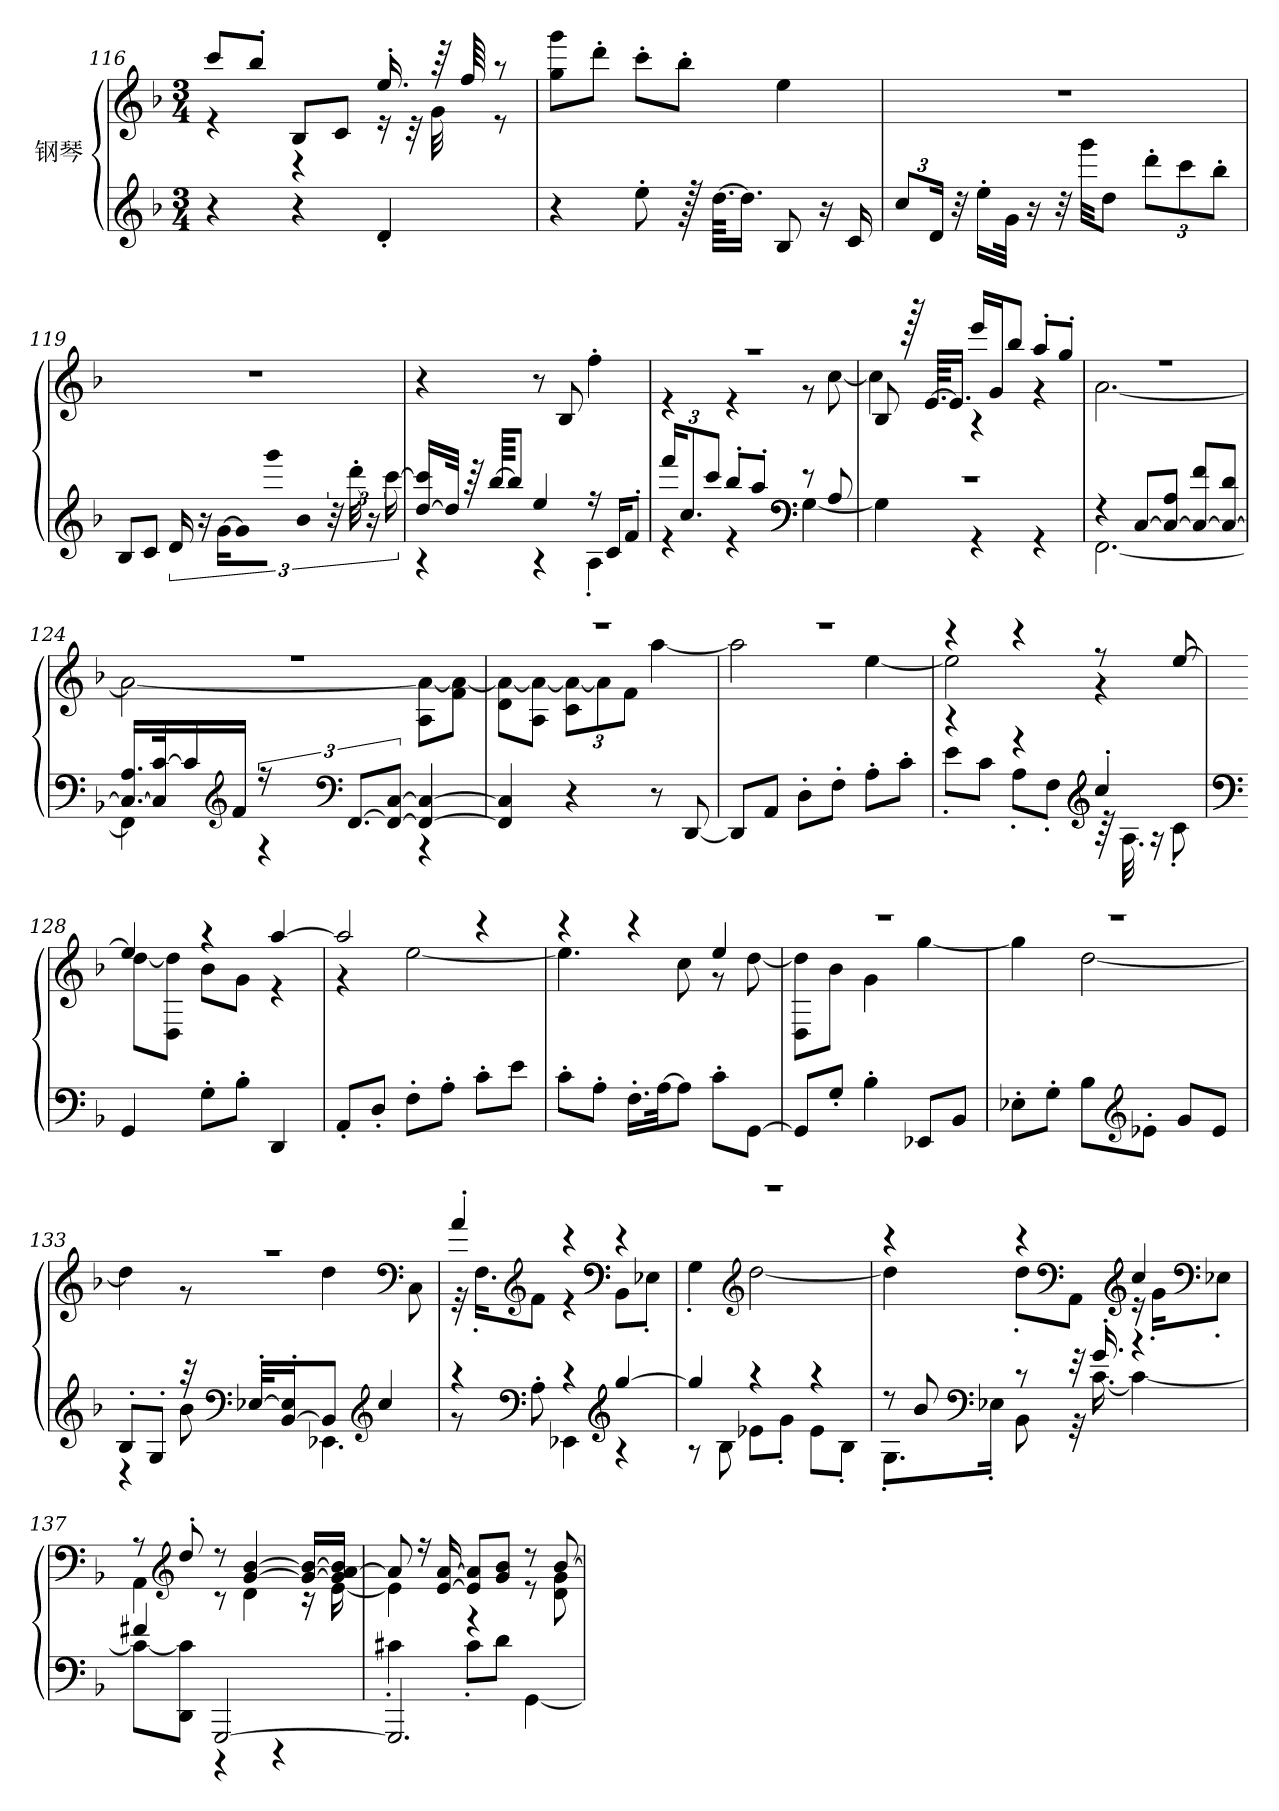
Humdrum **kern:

**kern	**kern
*part1	*part1
*staff2	*staff1
*I"钢琴	*
!!LO:LB:g=z
*clefG2	*clefG2
*k[b-]	*k[b-]
*M3/4	*M3/4
=116	=116
*	*^
4r	8ccc/L	4r
.	8bb-'/J	.
4r	8B-/L	4r
.	8c/J	.
4d'/	16.ee'/	16r
.	.	32r
.	64r	32g\
.	64ff/	.
.	8r	8r
*	*v	*v
=117	=117
4r	8gg\ 8ggg\L
.	8ddd'\J
8ee'\	8ccc'\L
128r	8bb-'\J
[64.dd\KKLL	.
16.dd\JJ]	.
8B-/	4ee\
16r	.
16c/	.
=118	=118
*Xbrackettup	*
12cc/L	2.r
24d/Jk	.
32r	.
16ee'\LL	.
32g\JJk	.
16r	.
32r	.
32ggg\KKL	.
8dd\J	.
12ddd'\L	.
12ccc\	.
12bb-'\J	.
!!LO:PB:g=z
=119	=119
8B-/L	2.r
8c/J	.
*brackettup	*
24d/	.
24r	.
[24g\LL	.
16g\]	.
16ggg\JJ	.
8b-\	.
48r	.
48ddd'\	.
24r	.
[24ccc\	.
=120	=120
*^	*
[16dd/ 16ccc/]LL	4r	4r
32dd/JJk]	.	.
64r	.	.
[64bb-/KKKL	.	.
8bb-/J]	.	.
4ee/	4r	8r
.	.	8B-/
16r	4A'\	4ff'\
16c/KL	.	.
8f'/J	.	.
=121	=121	=121
*Xbrackettup	*	*
*	*	*^
24fff/KL	4r	2.r	4r
12.cc/	.	.	.
12ccc/J	.	.	.
8bb-'/L	4r	.	4r
8aa'/J	.	.	.
*clefF4	*	*	*
8r	[4G\	.	8r
8A/	.	.	[8cc\
!!LO:LB:g=z	!!
=122	=122	=122	=122
2.r	4G\]	8B-/	4cc\]
.	.	128r	.
.	.	[64.e/KKLL	.
.	.	16.e/JJ]	.
.	4r	16eee/LL	4r
.	.	16g/J	.
.	.	8bb-/J	.
.	4r	8aa'/L	4r
.	.	8gg'/J	.
=123	=123	=123	=123
4r	[2.FF\	2.r	[2.a\
[8C/L	.	.	.
8C/_ 8A/J	.	.	.
8C/_ 8f/L	.	.	.
8C/_ 8d/J	.	.	.
=124	=124	=124	=124
16.C/_ 16.A/LL	4FF\]	2.r	2a\_
32C/] [32c/K	.	.	.
16c/]	.	.	.
*clefG2	*	*	*
16f/JJ	.	.	.
*brackettup	*	*	*
24r	4r	.	.
*clefF4	*	*	*
[12.FF/L	.	.	.
12FF/_ [12C/J	.	.	.
4FF/_ 4C/_	4r	.	8A\ 8a\_L
.	.	.	8f\ 8a\_J
*v	*v	*	*
!!LO:LB:g=z	!!
=125	=125	=125
4FF/] 4C/]	2.r	8d\ 8a\_L
.	.	8A\ 8a\_J
*	*	*Xbrackettup
4r	.	12c\ 12a\_L
.	.	12a\]
.	.	12f\J
8r	.	[4aa\
[8DD/	.	.
=126	=126	=126
8DD/L]	2.r	2aa\]
8AA/J	.	.
8D'\L	.	.
8F'\J	.	.
8A'\L	.	[4ee\
8c'\J	.	.
=127	=127	=127
*^	*	*
4r	8e'\L	4r	2ee\]
.	8c\J	.	.
4r	8A'\L	4r	.
.	8F'\J	.	.
*clefG2	*	*	*
4cc'/	64r	8r	4r
.	32.A\	.	.
.	16r	.	.
.	8c'\	[8ee/	.
*v	*v	*	*
=128	=128	=128
*clefF4	*	*
4GG/	4ee/]	[8dd\L
.	.	8D\ 8dd\]J
8G'\L	4r	8b-\L
8B-'\J	.	8g\J
4DD/	[4aa/	4r
=129	=129	=129
8AA'/L	2aa/]	4r
8D'/J	.	.
8F'\L	.	[2ee\
8A'\J	.	.
8c'\L	4r	.
8e\J	.	.
!!LO:LB:g=z	!!
=130	=130	=130
8c'\L	4r	4.ee\]
8A'\J	.	.
16.F'\LL	4r	.
[32A\JK	.	.
8A\J]	.	8cc\
8c'\L	4ee/	8r
[8GG\J	.	[8dd\
=131	=131	=131
8GG/L]	2.r	8D\ 8dd\]L
8G'/J	.	8b-\J
4B-'\	.	4g\
8EE-X/L	.	[4gg\
8BB-/J	.	.
=132	=132	=132
8E-X'\L	2.r	4gg\]
8G'\J	.	.
8B-\L	.	[2dd\
*clefG2	*	*
8e-X'\J	.	.
8g/L	.	.
8e-/J	.	.
=133	=133	=133
*^	*	*
8B-'/L	4r	2.r	4dd\]
8G'/J	.	.	.
32r	8b-\	.	8r
*clefF4	*	*	*
[32E-X'/KLL	.	.	.
[16BB-/' 16E-/]'J	.	.	.
8BB-/J]	4.EE-X\	.	4dd\
*clefG2	*	*	*
4cc/	.	.	.
*	*	*clefF4	*
.	.	.	8C\
!!LO:LB:g=z	!!
=134	=134	=134	=134
4r	8r	4a'/	32r
.	.	.	16.F'\KL
*clefF4	*	*clefG2	*
.	8A'\	.	8f\J
4r	4EE-X\	4r	4r
*clefG2	*	*clefF4	*
[4gg/	4r	4r	8BB-\L
.	.	.	8E-X'\J
=135	=135	=135	=135
4gg/]	8r	2.r	4G'\
.	8B-\	.	.
*	*	*clefG2	*
4r	8e-X\L	.	[2dd\
.	8g'\J	.	.
4r	8e-\L	.	.
.	8B-'\J	.	.
=136	=136	=136	=136
8r	8.G'\L	4r	4dd\]
8b-/	.	.	.
*clefF4	*	*	*
.	16E-X'\Jk	.	.
8r	8BB-\	4r	8dd'\L
*	*	*clefF4	*
32r	32r	.	8AA\J
16.g'/	[16.c\	.	.
*	*	*clefG2	*
4r	4c\_	4cc/	16r
.	.	.	16g'\KL
*	*	*clefF4	*
.	.	.	8E-X'\J
!!LO:LB:g=z	!!
=137	=137	=137	=137
4f#X/	8c\L_	8r	4AA\
*	*	*clefG2	*
.	8DD\ 8c\]J	8dd'/	.
[2GGG/	4r	8r	8r
.	.	[4g/ [4b-/	4d\
.	4r	.	.
.	.	16g/_ 16b-/_LL	16r
.	.	16g/] [16a/ 16b-/]JJ	[16e\
=138	=138	=138	=138
2.GGG/]	4c#X'\	8a/]	4e\]
.	.	16r	.
.	.	[16e/ [16a/	.
.	8c#'\L	8e/] 8a/]L	4r
.	8d\J	8g/ 8b-/J	.
.	[4GG\	8r	8r
.	.	[8b-/	8d\ 8g\
*v	*v	*	*
*	*v	*v
=	=
*-	*-
